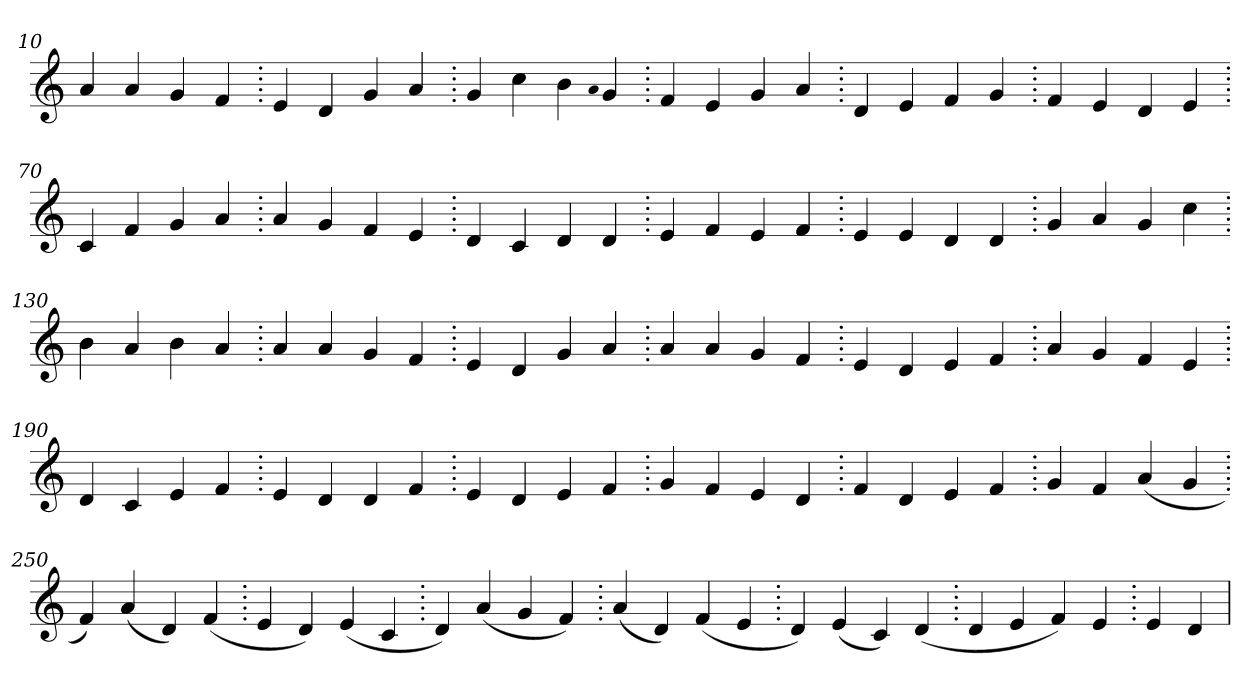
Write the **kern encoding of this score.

**kern
*part1
*staff1
*clefG2
=10.
4a
4a
4g
4f
=20.
4e
4d
4g
4a
=30.
4g
4cc
4b
qqa
4g
=40.
4f
4e
4g
4a
=50.
4d
4e
4f
4g
=60.
4f
4e
4d
4e
=70.
4c
4f
4g
4a
=80.
4a
4g
4f
4e
=90.
4d
4c
4d
4d
=100.
4e
4f
4e
4f
=110.
4e
4e
4d
4d
=120.
4g
4a
4g
4cc
=130.
4b
4a
4b
4a
=140.
4a
4a
4g
4f
=150.
4e
4d
4g
4a
=160.
4a
4a
4g
4f
=170.
4e
4d
4e
4f
=180.
4a
4g
4f
4e
=190.
4d
4c
4e
4f
=200.
4e
4d
4d
4f
=210.
4e
4d
4e
4f
=220.
4g
4f
4e
4d
=230.
4f
4d
4e
4f
=240.
4g
4f
(>4a
4g
=250.
4f)
(>4a
4d)
(>4f
=260.
4e
4d)
(>4e
4c
=270.
4d)
(>4a
4g
4f)
=280.
(>4a
4d)
(>4f
4e
=290.
4d)
(>4e
4c)
(>4d
=300.
4d
4e
4f)
4e
=310.
4e
4d
=
*-
